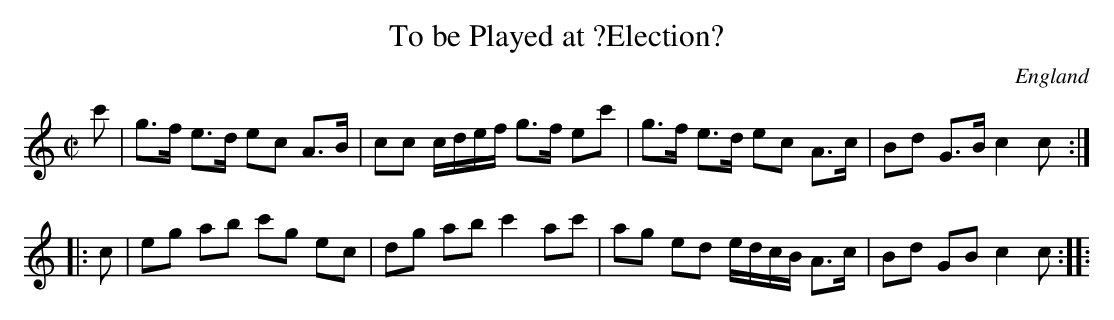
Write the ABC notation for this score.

X:1
T:To be Played at ?Election?
L:1/8
M:C|
O:England
K:C major
c' | \
g>f e>d ec A>B | cc c/d/e/f/ g>f ec' | g>f e>d ec A>c | Bd G>B c2 c ::
c |\
eg ab c'g ec | dg ab c'2 ac' | ag ed e/d/c/B/ A>c | Bd GB c2 c::
